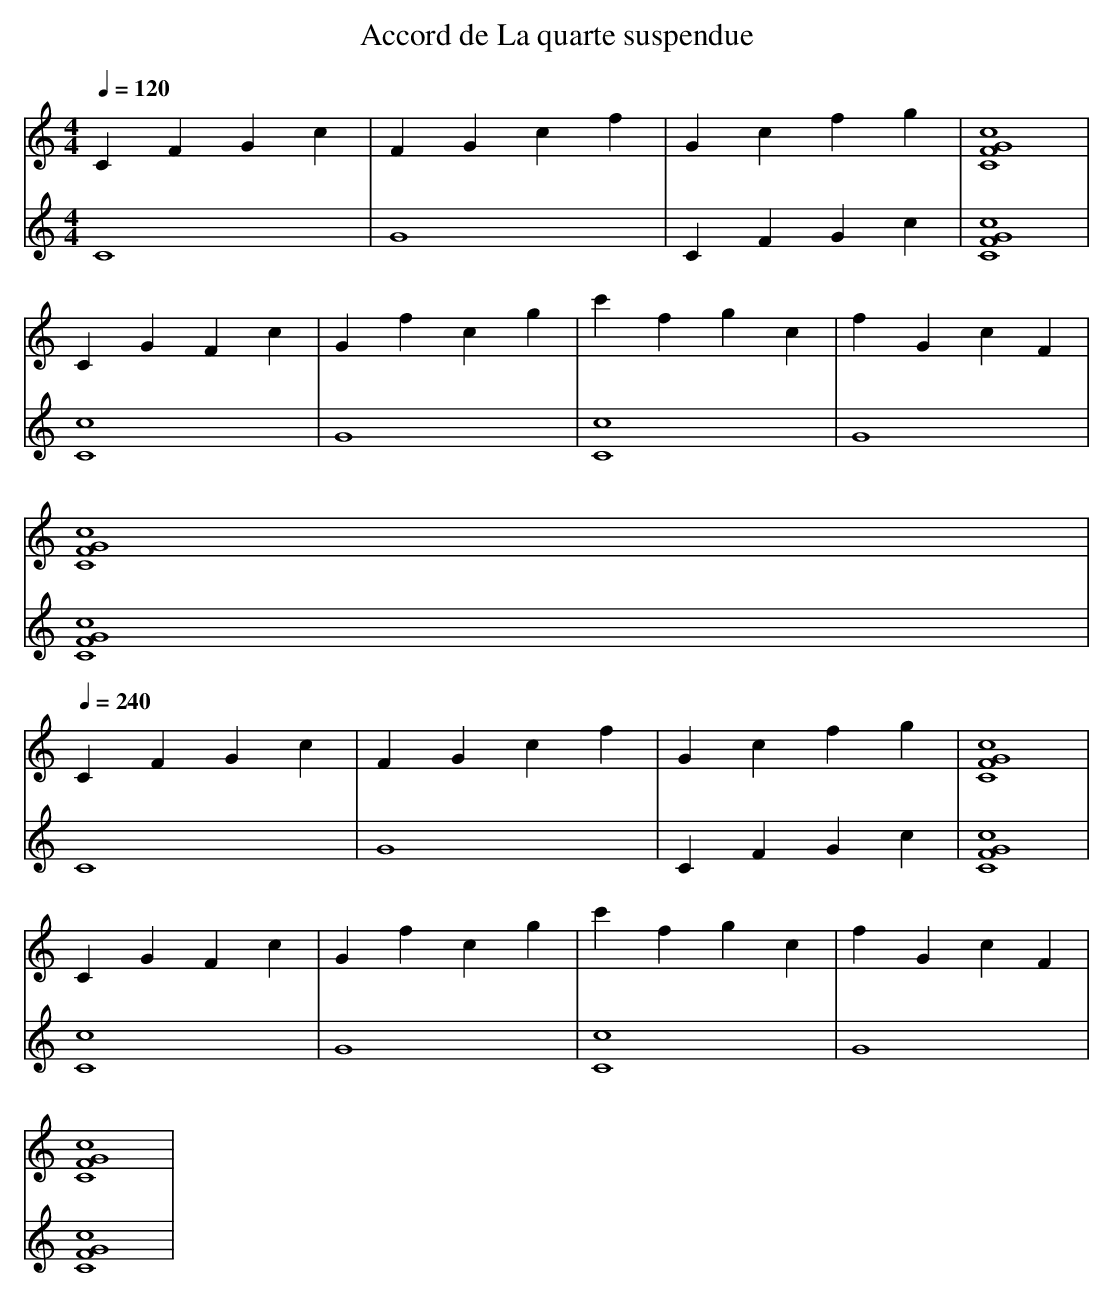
X:1
T:Accord de La quarte suspendue
M: 4/4
L: 1/4
Q:1/4=120
K:C
V:1
C F G c | F G c f | G c f g | [C4 F4 G4 c4] |
C G F c | G f c g | c' f g c | f G c F |
[C4 F4 G4 c4] |
Q:1/4=240
C F G c | F G c f | G c f g | [C4 F4 G4 c4] |
C G F c | G f c g | c' f g c | f G c F |
[C4 F4 G4 c4] |
V:2
C4 | G4 | C F G c | [C4 F4 G4 c4] |
[C4 c4] | G4 | [C4 c4] | G4 |
[C4 F4 G4 c4] |
Q:1/4=240
C4 | G4 | C F G c | [C4 F4 G4 c4] |
[C4 c4] | G4 | [C4 c4] | G4 |
[C4 F4 G4 c4] |
